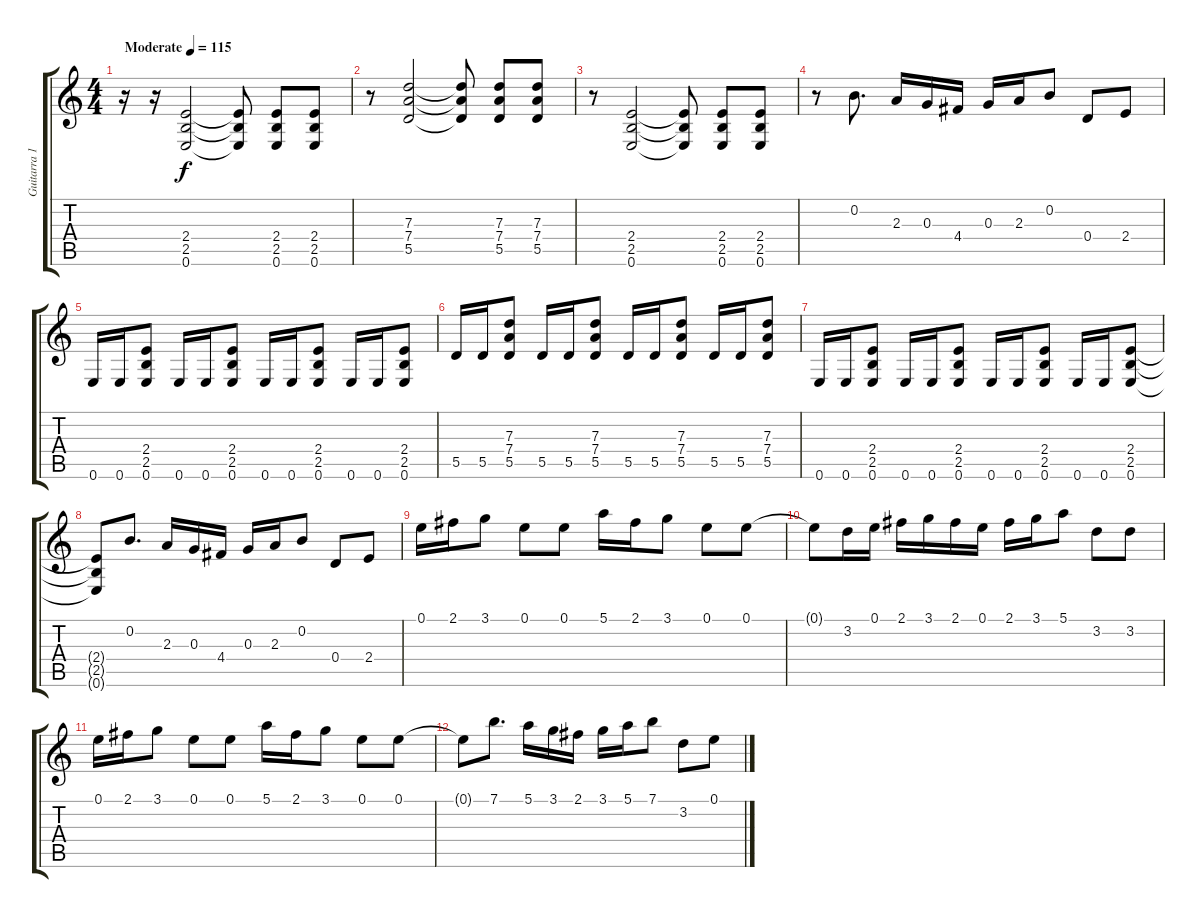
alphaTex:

\track ("Guitarra 1" "Guitarra 1") {instrument distortionguitar}
\staff {score tabs}
\tuning (E4 B3 G3 D3 A2 E2) {hide}
\ts (4 4)
\tempo (115 "Moderate")
\clef g2
\ks c
r.16{dy f instrument distortionguitar} r.16 (2.4 2.5 0.6).2 (2.4{t} 2.5{t} 0.6{t}).8 (2.4 2.5 0.6).8 (2.4 2.5 0.6).8 |
r.8 (7.3 7.4 5.5).2 (7.3{t} 7.4{t} 5.5{t}).8 (7.3 7.4 5.5).8 (7.3 7.4 5.5).8 |
r.8 (2.4 2.5 0.6).2 (2.4{t} 2.5{t} 0.6{t}).8 (2.4 2.5 0.6).8 (2.4 2.5 0.6).8 |
r.8 0.2.8{d} 2.3.16 0.3.16 4.4.16 0.3.16 2.3.16 0.2.8 0.4.8 2.4.8 |
0.6.16 0.6.16 (2.4 2.5 0.6).8 0.6.16 0.6.16 (2.4 2.5 0.6).8 0.6.16 0.6.16 (2.4 2.5 0.6).8 0.6.16 0.6.16 (2.4 2.5 0.6).8 |
5.5.16 5.5.16 (7.3 7.4 5.5).8 5.5.16 5.5.16 (7.3 7.4 5.5).8 5.5.16 5.5.16 (7.3 7.4 5.5).8 5.5.16 5.5.16 (7.3 7.4 5.5).8 |
0.6.16 0.6.16 (2.4 2.5 0.6).8 0.6.16 0.6.16 (2.4 2.5 0.6).8 0.6.16 0.6.16 (2.4 2.5 0.6).8 0.6.16 0.6.16 (2.4 2.5 0.6).8 |
(2.4{t} 2.5{t} 0.6{t}).8 0.2.8{d} 2.3.16 0.3.16 4.4.16 0.3.16 2.3.16 0.2.8 0.4.8 2.4.8 |
0.1.16 2.1.16 3.1.8 0.1.8 0.1.8 5.1.16 2.1.16 3.1.8 0.1.8 0.1.8 |
0.1{t}.8 3.2.16 0.1.16 2.1.16 3.1.16 2.1.16 0.1.16 2.1.16 3.1.16 5.1.8 3.2.8 3.2.8 |
0.1.16 2.1.16 3.1.8 0.1.8 0.1.8 5.1.16 2.1.16 3.1.8 0.1.8 0.1.8 |
0.1{t}.8 7.1.8{d} 5.1.16 3.1.16 2.1.16 3.1.16 5.1.16 7.1.8 3.2.8 0.1.8
